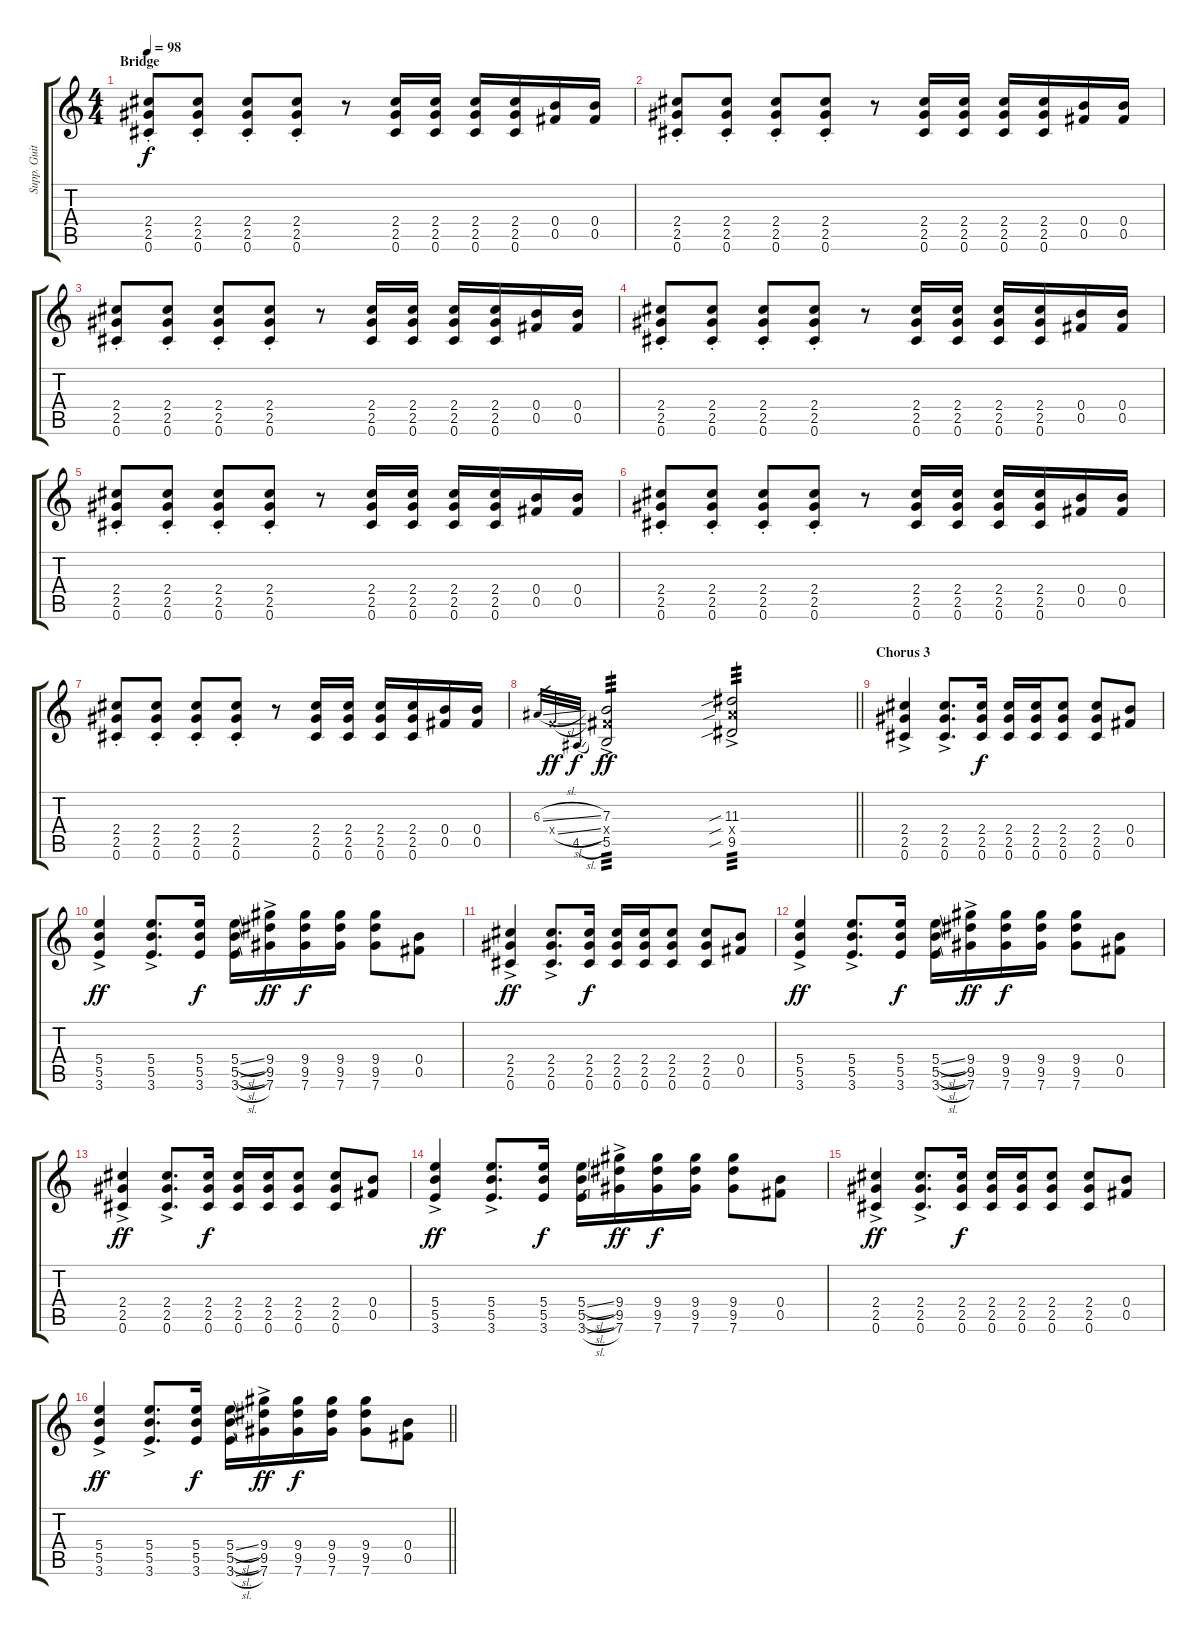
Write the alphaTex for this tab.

\track ("Supp. Guitar" "Supp. Guit") {instrument electricguitarclean}
\staff {score tabs}
\tuning (Db4 Ab3 E3 B2 Gb2 Db2) {hide}
\ts (4 4)
\section ("" "Bridge")
\tempo 98
\clef g2
\ks c
(2.4{st} 2.5{st} 0.6{st}).8{ot 8vb dy f} (2.4{st} 2.5{st} 0.6{st}).8{ot 8vb} (2.4{st} 2.5{st} 0.6{st}).8{ot 8vb} (2.4{st} 2.5{st} 0.6{st}).8{ot 8vb} r.8 (2.4 2.5 0.6).16{ot 8vb} (2.4 2.5 0.6).16{ot 8vb} (2.4 2.5 0.6).16{ot 8vb} (2.4 2.5 0.6).16{ot 8vb} (0.4 0.5).16{ot 8vb} (0.4 0.5).16{ot 8vb} |
(2.4{st} 2.5{st} 0.6{st}).8{ot 8vb} (2.4{st} 2.5{st} 0.6{st}).8{ot 8vb} (2.4{st} 2.5{st} 0.6{st}).8{ot 8vb} (2.4{st} 2.5{st} 0.6{st}).8{ot 8vb} r.8 (2.4 2.5 0.6).16{ot 8vb} (2.4 2.5 0.6).16{ot 8vb} (2.4 2.5 0.6).16{ot 8vb} (2.4 2.5 0.6).16{ot 8vb} (0.4 0.5).16{ot 8vb} (0.4 0.5).16{ot 8vb} |
(2.4{st} 2.5{st} 0.6{st}).8{ot 8vb} (2.4{st} 2.5{st} 0.6{st}).8{ot 8vb} (2.4{st} 2.5{st} 0.6{st}).8{ot 8vb} (2.4{st} 2.5{st} 0.6{st}).8{ot 8vb} r.8 (2.4 2.5 0.6).16{ot 8vb} (2.4 2.5 0.6).16{ot 8vb} (2.4 2.5 0.6).16{ot 8vb} (2.4 2.5 0.6).16{ot 8vb} (0.4 0.5).16{ot 8vb} (0.4 0.5).16{ot 8vb} |
(2.4{st} 2.5{st} 0.6{st}).8{ot 8vb} (2.4{st} 2.5{st} 0.6{st}).8{ot 8vb} (2.4{st} 2.5{st} 0.6{st}).8{ot 8vb} (2.4{st} 2.5{st} 0.6{st}).8{ot 8vb} r.8 (2.4 2.5 0.6).16{ot 8vb} (2.4 2.5 0.6).16{ot 8vb} (2.4 2.5 0.6).16{ot 8vb} (2.4 2.5 0.6).16{ot 8vb} (0.4 0.5).16{ot 8vb} (0.4 0.5).16{ot 8vb} |
(2.4{st} 2.5{st} 0.6{st}).8{ot 8vb} (2.4{st} 2.5{st} 0.6{st}).8{ot 8vb} (2.4{st} 2.5{st} 0.6{st}).8{ot 8vb} (2.4{st} 2.5{st} 0.6{st}).8{ot 8vb} r.8 (2.4 2.5 0.6).16{ot 8vb} (2.4 2.5 0.6).16{ot 8vb} (2.4 2.5 0.6).16{ot 8vb} (2.4 2.5 0.6).16{ot 8vb} (0.4 0.5).16{ot 8vb} (0.4 0.5).16{ot 8vb} |
(2.4{st} 2.5{st} 0.6{st}).8{ot 8vb} (2.4{st} 2.5{st} 0.6{st}).8{ot 8vb} (2.4{st} 2.5{st} 0.6{st}).8{ot 8vb} (2.4{st} 2.5{st} 0.6{st}).8{ot 8vb} r.8 (2.4 2.5 0.6).16{ot 8vb} (2.4 2.5 0.6).16{ot 8vb} (2.4 2.5 0.6).16{ot 8vb} (2.4 2.5 0.6).16{ot 8vb} (0.4 0.5).16{ot 8vb} (0.4 0.5).16{ot 8vb} |
(2.4{st} 2.5{st} 0.6{st}).8{ot 8vb} (2.4{st} 2.5{st} 0.6{st}).8{ot 8vb} (2.4{st} 2.5{st} 0.6{st}).8{ot 8vb} (2.4{st} 2.5{st} 0.6{st}).8{ot 8vb} r.8 (2.4 2.5 0.6).16{ot 8vb} (2.4 2.5 0.6).16{ot 8vb} (2.4 2.5 0.6).16{ot 8vb} (2.4 2.5 0.6).16{ot 8vb} (0.4 0.5).16{ot 8vb} (0.4 0.5).16{ot 8vb} |
\barLineRight lightlight
6.3{sl}.32{gr} 6.4{sl x}.32{gr dy ff} 4.5{sl}.32{gr dy f} (7.3{ac} 7.4{ac x} 5.5{ac}).2{tp 3 dy ff} (11.3{sib ac} 11.4{sib ac x} 9.5{sib ac}).2{tp 3} |
\section ("" "Chorus 3")
(2.4{ac} 2.5{ac} 0.6{ac}).4{ot 8vb} (2.4{ac} 2.5{ac} 0.6{ac}).8{d ot 8vb} (2.4 2.5 0.6).16{ot 8vb dy f} (2.4 2.5 0.6).16{ot 8vb} (2.4 2.5 0.6).16{ot 8vb} (2.4 2.5 0.6).8{ot 8vb} (2.4 2.5 0.6).8{ot 8vb} (0.4 0.5).8{ot 8vb} |
(5.4{ac} 5.5{ac} 3.6{ac}).4{ot 8vb dy ff} (5.4{ac} 5.5{ac} 3.6{ac}).8{d ot 8vb} (5.4 5.5 3.6).16{ot 8vb dy f} (5.4{sl} 5.5{sl} 3.6{sl}).16{ot 8vb} (9.4{ac} 9.5{ac} 7.6{ac}).16{ot 8vb dy ff} (9.4 9.5 7.6).16{ot 8vb dy f} (9.4 9.5 7.6).16{ot 8vb} (9.4 9.5 7.6).8{ot 8vb} (0.4 0.5).8{ot 8vb} |
(2.4{ac} 2.5{ac} 0.6{ac}).4{ot 8vb dy ff} (2.4{ac} 2.5{ac} 0.6{ac}).8{d ot 8vb} (2.4 2.5 0.6).16{ot 8vb dy f} (2.4 2.5 0.6).16{ot 8vb} (2.4 2.5 0.6).16{ot 8vb} (2.4 2.5 0.6).8{ot 8vb} (2.4 2.5 0.6).8{ot 8vb} (0.4 0.5).8{ot 8vb} |
(5.4{ac} 5.5{ac} 3.6{ac}).4{ot 8vb dy ff} (5.4{ac} 5.5{ac} 3.6{ac}).8{d ot 8vb} (5.4 5.5 3.6).16{ot 8vb dy f} (5.4{sl} 5.5{sl} 3.6{sl}).16{ot 8vb} (9.4{ac} 9.5{ac} 7.6{ac}).16{ot 8vb dy ff} (9.4 9.5 7.6).16{ot 8vb dy f} (9.4 9.5 7.6).16{ot 8vb} (9.4 9.5 7.6).8{ot 8vb} (0.4 0.5).8{ot 8vb} |
(2.4{ac} 2.5{ac} 0.6{ac}).4{ot 8vb dy ff} (2.4{ac} 2.5{ac} 0.6{ac}).8{d ot 8vb} (2.4 2.5 0.6).16{ot 8vb dy f} (2.4 2.5 0.6).16{ot 8vb} (2.4 2.5 0.6).16{ot 8vb} (2.4 2.5 0.6).8{ot 8vb} (2.4 2.5 0.6).8{ot 8vb} (0.4 0.5).8{ot 8vb} |
(5.4{ac} 5.5{ac} 3.6{ac}).4{ot 8vb dy ff} (5.4{ac} 5.5{ac} 3.6{ac}).8{d ot 8vb} (5.4 5.5 3.6).16{ot 8vb dy f} (5.4{sl} 5.5{sl} 3.6{sl}).16{ot 8vb} (9.4{ac} 9.5{ac} 7.6{ac}).16{ot 8vb dy ff} (9.4 9.5 7.6).16{ot 8vb dy f} (9.4 9.5 7.6).16{ot 8vb} (9.4 9.5 7.6).8{ot 8vb} (0.4 0.5).8{ot 8vb} |
(2.4{ac} 2.5{ac} 0.6{ac}).4{ot 8vb dy ff} (2.4{ac} 2.5{ac} 0.6{ac}).8{d ot 8vb} (2.4 2.5 0.6).16{ot 8vb dy f} (2.4 2.5 0.6).16{ot 8vb} (2.4 2.5 0.6).16{ot 8vb} (2.4 2.5 0.6).8{ot 8vb} (2.4 2.5 0.6).8{ot 8vb} (0.4 0.5).8{ot 8vb} |
\barLineRight lightlight
(5.4{ac} 5.5{ac} 3.6{ac}).4{ot 8vb dy ff} (5.4{ac} 5.5{ac} 3.6{ac}).8{d ot 8vb} (5.4 5.5 3.6).16{ot 8vb dy f} (5.4{sl} 5.5{sl} 3.6{sl}).16{ot 8vb} (9.4{ac} 9.5{ac} 7.6{ac}).16{ot 8vb dy ff} (9.4 9.5 7.6).16{ot 8vb dy f} (9.4 9.5 7.6).16{ot 8vb} (9.4 9.5 7.6).8{ot 8vb} (0.4 0.5).8{ot 8vb}
